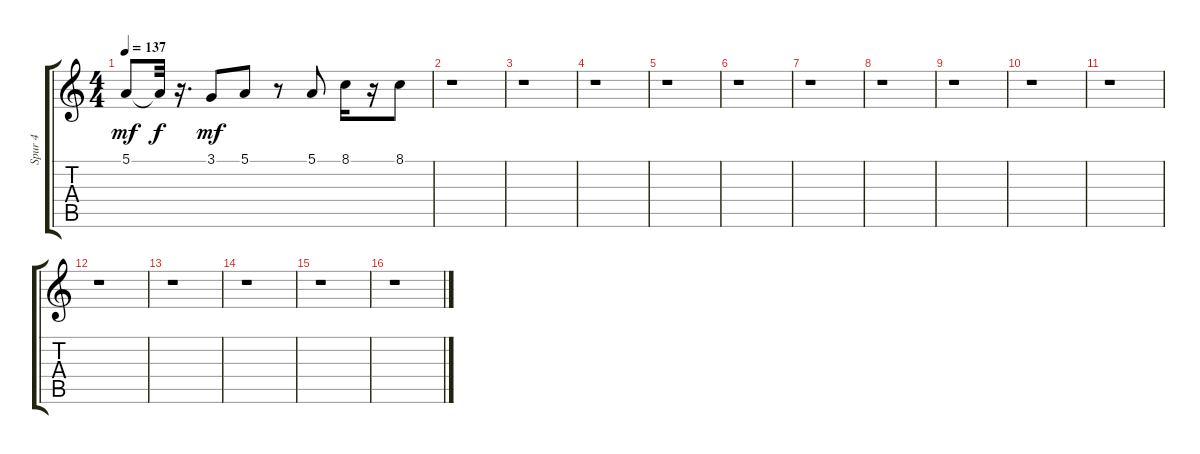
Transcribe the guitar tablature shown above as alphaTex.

\track ("Spur 4" "Spur 4") {instrument lead2sawtooth}
\staff {score tabs}
\tuning (E4 B3 G3 D3 A2 E2) {hide}
\ts (4 4)
\tempo 137
\clef g2
\ks c
5.1.8{dy mf} 5.1{t}.32{dy f} r.16{d} 3.1.8{dy mf} 5.1.8 r.8 5.1.8 8.1.16 r.16 8.1.8 |
r.1 |
r.1 |
r.1 |
r.1 |
r.1 |
r.1 |
r.1 |
r.1 |
r.1 |
r.1 |
r.1 |
r.1 |
r.1 |
r.1 |
r.1
